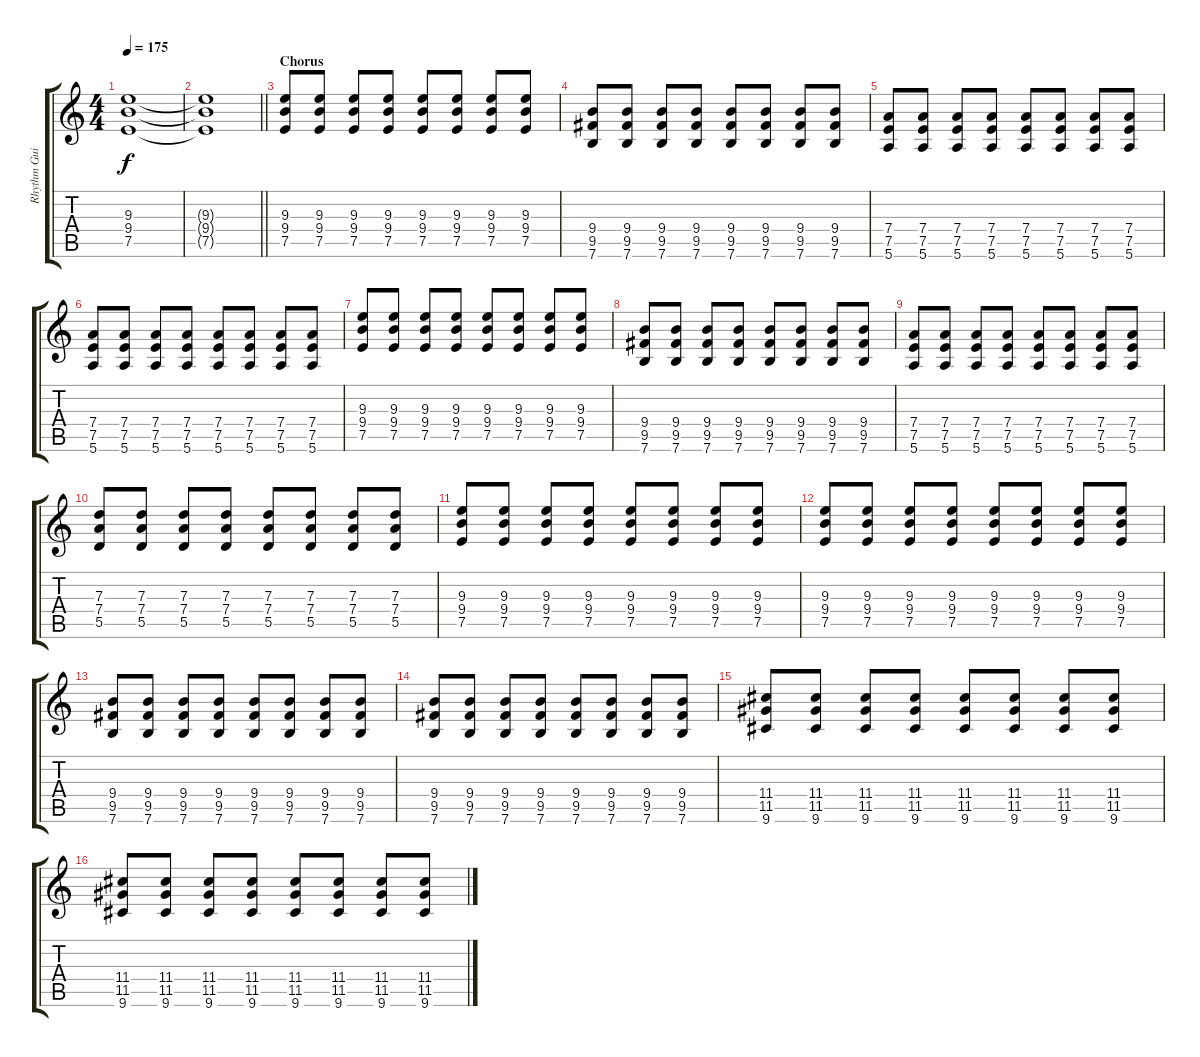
\track ("Rhythm Guitar" "Rhythm Gui") {instrument overdrivenguitar}
\staff {score tabs}
\tuning (E4 B3 G3 D3 A2 E2) {hide}
\ts (4 4)
\tempo 175
\clef g2
\ks c
(9.3 9.4 7.5).1{dy f} |
\barLineRight lightlight
(9.3{t} 9.4{t} 7.5{t}).1 |
\section ("" "Chorus")
(9.3 9.4 7.5).8 (9.3 9.4 7.5).8 (9.3 9.4 7.5).8 (9.3 9.4 7.5).8 (9.3 9.4 7.5).8 (9.3 9.4 7.5).8 (9.3 9.4 7.5).8 (9.3 9.4 7.5).8 |
(9.4 9.5 7.6).8 (9.4 9.5 7.6).8 (9.4 9.5 7.6).8 (9.4 9.5 7.6).8 (9.4 9.5 7.6).8 (9.4 9.5 7.6).8 (9.4 9.5 7.6).8 (9.4 9.5 7.6).8 |
(7.4 7.5 5.6).8 (7.4 7.5 5.6).8 (7.4 7.5 5.6).8 (7.4 7.5 5.6).8 (7.4 7.5 5.6).8 (7.4 7.5 5.6).8 (7.4 7.5 5.6).8 (7.4 7.5 5.6).8 |
(7.4 7.5 5.6).8 (7.4 7.5 5.6).8 (7.4 7.5 5.6).8 (7.4 7.5 5.6).8 (7.4 7.5 5.6).8 (7.4 7.5 5.6).8 (7.4 7.5 5.6).8 (7.4 7.5 5.6).8 |
(9.3 9.4 7.5).8 (9.3 9.4 7.5).8 (9.3 9.4 7.5).8 (9.3 9.4 7.5).8 (9.3 9.4 7.5).8 (9.3 9.4 7.5).8 (9.3 9.4 7.5).8 (9.3 9.4 7.5).8 |
(9.4 9.5 7.6).8 (9.4 9.5 7.6).8 (9.4 9.5 7.6).8 (9.4 9.5 7.6).8 (9.4 9.5 7.6).8 (9.4 9.5 7.6).8 (9.4 9.5 7.6).8 (9.4 9.5 7.6).8 |
(7.4 7.5 5.6).8 (7.4 7.5 5.6).8 (7.4 7.5 5.6).8 (7.4 7.5 5.6).8 (7.4 7.5 5.6).8 (7.4 7.5 5.6).8 (7.4 7.5 5.6).8 (7.4 7.5 5.6).8 |
(7.3 7.4 5.5).8 (7.3 7.4 5.5).8 (7.3 7.4 5.5).8 (7.3 7.4 5.5).8 (7.3 7.4 5.5).8 (7.3 7.4 5.5).8 (7.3 7.4 5.5).8 (7.3 7.4 5.5).8 |
(9.3 9.4 7.5).8 (9.3 9.4 7.5).8 (9.3 9.4 7.5).8 (9.3 9.4 7.5).8 (9.3 9.4 7.5).8 (9.3 9.4 7.5).8 (9.3 9.4 7.5).8 (9.3 9.4 7.5).8 |
(9.3 9.4 7.5).8 (9.3 9.4 7.5).8 (9.3 9.4 7.5).8 (9.3 9.4 7.5).8 (9.3 9.4 7.5).8 (9.3 9.4 7.5).8 (9.3 9.4 7.5).8 (9.3 9.4 7.5).8 |
(9.4 9.5 7.6).8 (9.4 9.5 7.6).8 (9.4 9.5 7.6).8 (9.4 9.5 7.6).8 (9.4 9.5 7.6).8 (9.4 9.5 7.6).8 (9.4 9.5 7.6).8 (9.4 9.5 7.6).8 |
(9.4 9.5 7.6).8 (9.4 9.5 7.6).8 (9.4 9.5 7.6).8 (9.4 9.5 7.6).8 (9.4 9.5 7.6).8 (9.4 9.5 7.6).8 (9.4 9.5 7.6).8 (9.4 9.5 7.6).8 |
(11.4 11.5 9.6).8 (11.4 11.5 9.6).8 (11.4 11.5 9.6).8 (11.4 11.5 9.6).8 (11.4 11.5 9.6).8 (11.4 11.5 9.6).8 (11.4 11.5 9.6).8 (11.4 11.5 9.6).8 |
(11.4 11.5 9.6).8 (11.4 11.5 9.6).8 (11.4 11.5 9.6).8 (11.4 11.5 9.6).8 (11.4 11.5 9.6).8 (11.4 11.5 9.6).8 (11.4 11.5 9.6).8 (11.4 11.5 9.6).8
